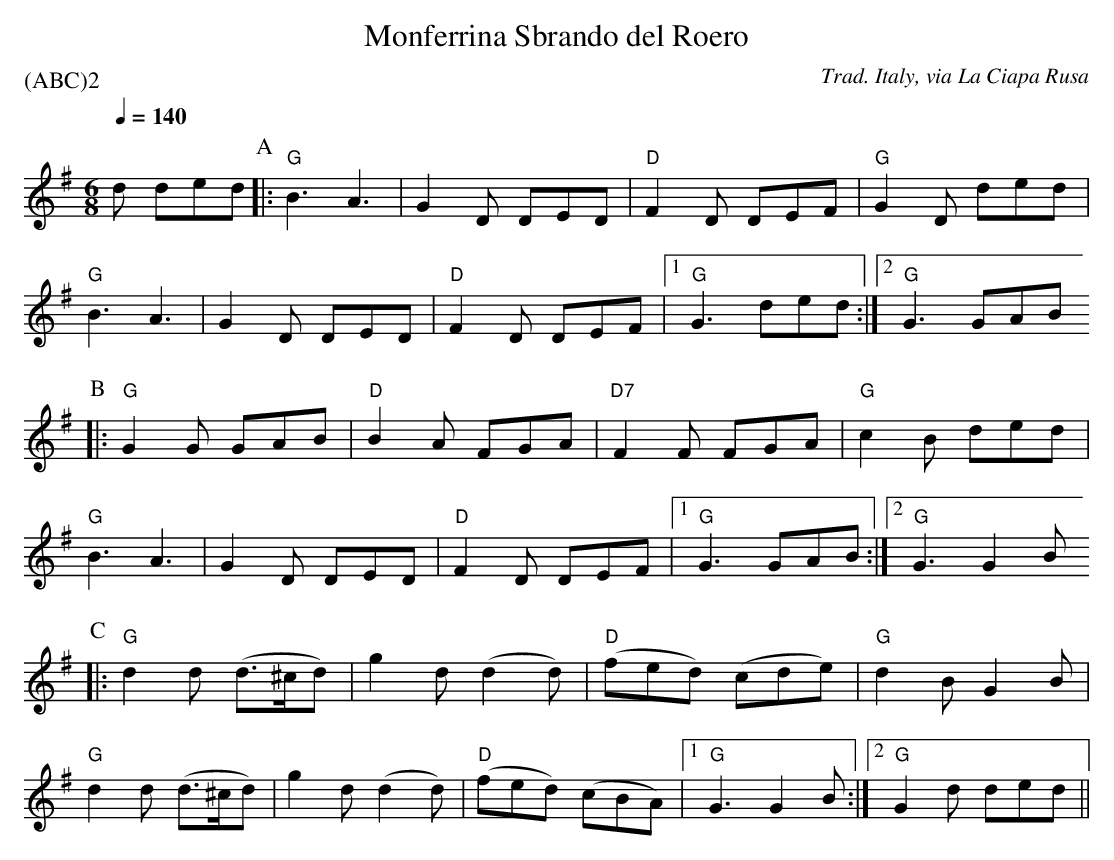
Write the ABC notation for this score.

X:1
T:Monferrina Sbrando del Roero
P:(ABC)2
M:6/8
L:1/8
Q:1/4=140
O:Trad. Italy, via La Ciapa Rusa
K:G
d ded \
P:A
|: "G" B3 A3 | G2 D DED | "D" F2 D DEF | "G"  G2 D ded |
"G" B3 A3 | G2 D DED | "D" F2 D DEF |1 "G" G3 ded :|2 "G" G3 GAB
P:B
|: "G" G2 G GAB | "D" B2 A FGA | "D7"  F2 F FGA | "G" c2 B ded |
"G" B3 A3 | G2 D DED | "D" F2 D DEF |1 "G" G3 GAB :|2 "G" G3 G2 B
P:C
|: "G" d2 d (d>^cd) | g2 d (d2 d) | "D" (fed) (cde) | "G" d2 B G2 B |
"G" d2 d (d>^cd) | g2 d (d2 d) | "D" (fed) (cBA) |1 "G" G3 G2 B :|2 "G" G2 d ded  ||
